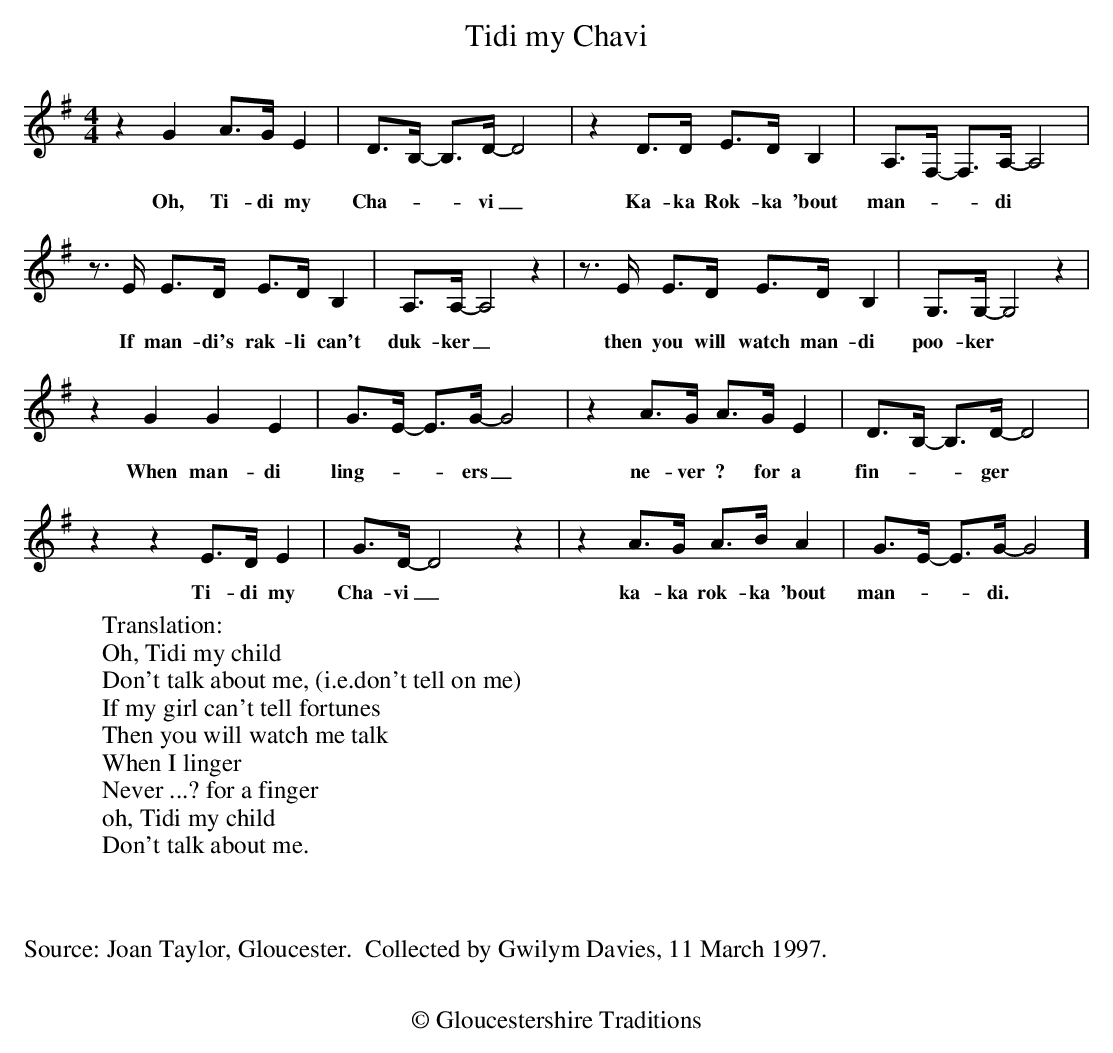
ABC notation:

X:1
T:Tidi my Chavi
M: 4/4
L: 1/8
K:G clef=treble
z2G2 A3/2G/ E2 |D3/2B,/- B,3/2D/-D4 | z2D3/2D/ E3/2D/ B,2 | A,3/2F,/ -F,3/2A,/-A,4 |
w:Oh, Ti-di my Cha-__vi _Ka-ka Rok-ka 'bout man-__di
z3/2E/ E3/2D/ E3/2D/ B,2 | A,3/2A,/-A,4z2 |z3/2E/ E3/2D/ E3/2D/ B,2 | G,3/2G,/-G,4z2 |
w:If man-di's rak-li can't duk-ker_then you will watch man-di poo-ker
z2G2G2E2 | G3/2E/- E3/2G/-G4 | z2 A3/2G/ A3/2G/E2 | D3/2B,/- B,3/2D/-D4 |
w:When man-di ling-__ers_  ne-ver ? for a fin---ger
z2z2E3/2D/E2 | G3/2D/-D4z2 |z2 A3/2G/ A3/2B/ A2 | G3/2E/- E3/2G/-G4]
w:Ti-di my Cha-vi_ka-ka rok-ka 'bout man-__di.
W: Translation:
W:Oh, Tidi my child
W:Don't talk about me, (i.e.don't tell on me)
W:If my girl can't tell fortunes
W:Then you will watch me talk
W:When I linger
W:Never ...? for a finger
W:oh, Tidi my child
W:Don't talk about me.
W:
W:
W:
